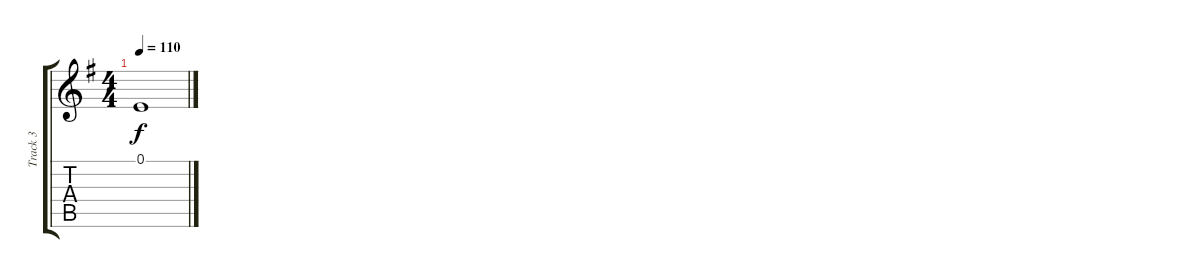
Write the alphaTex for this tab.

\track ("Track 3" "Track 3") {instrument voiceoohs}
\staff {score tabs}
\tuning (E4 B3 G3 D3 A2 E2) {hide}
\ts (4 4)
\tempo 110
\clef g2
\ks eminor
0.1{t}.1{dy f}
